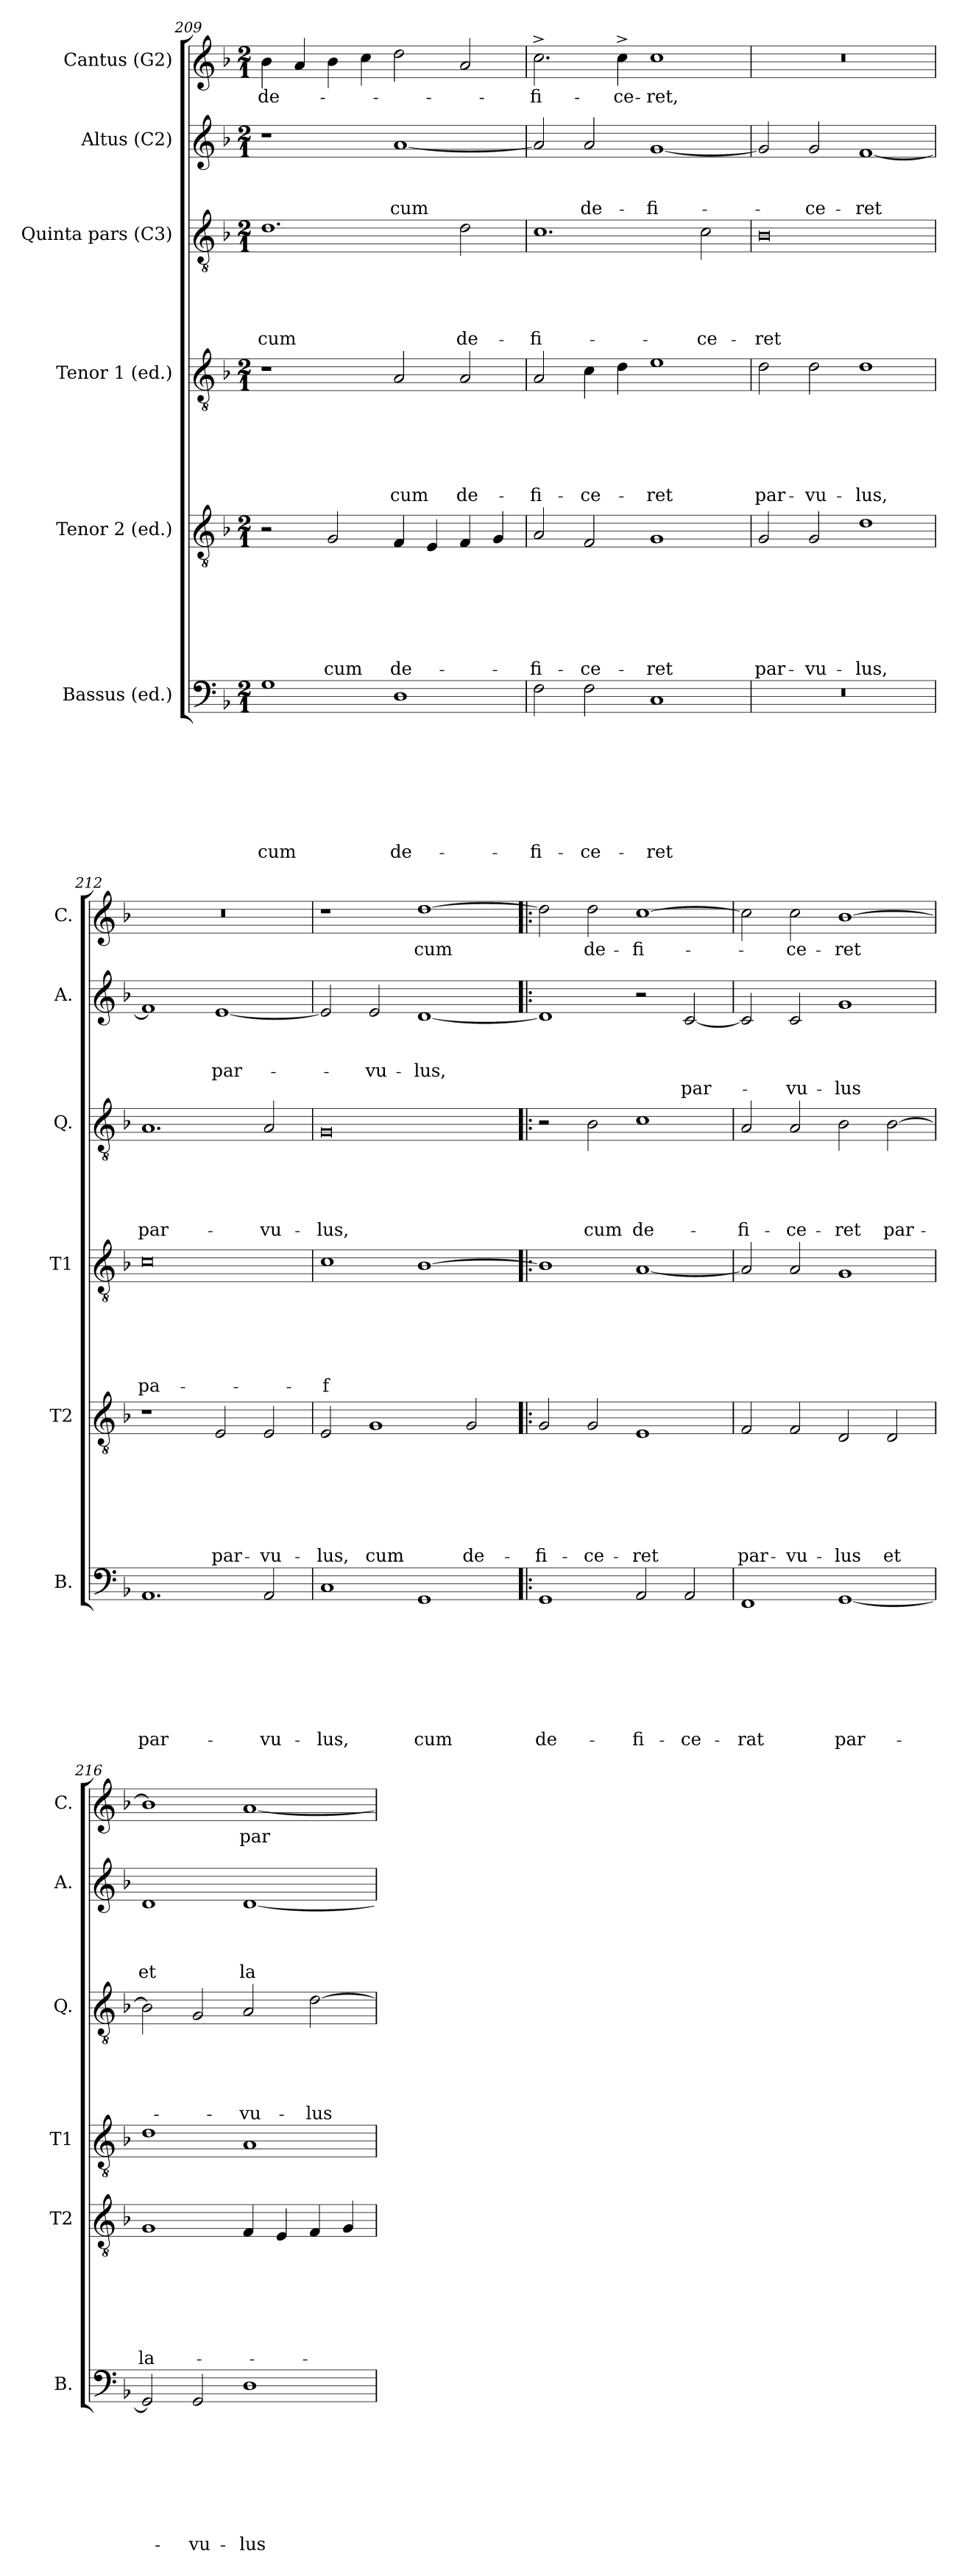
**kern	**text	**text	**text	**text	**text	**text	**text	**text	**kern	**text	**text	**text	**text	**text	**text	**text	**kern	**text	**text	**text	**text	**text	**text	**kern	**text	**text	**text	**text	**text	**kern	**text	**text	**text	**text	**kern	**text
*part6	*part6	*part6	*part6	*part6	*part6	*part6	*part6	*part6	*part5	*part5	*part5	*part5	*part5	*part5	*part5	*part5	*part4	*part4	*part4	*part4	*part4	*part4	*part4	*part3	*part3	*part3	*part3	*part3	*part3	*part2	*part2	*part2	*part2	*part2	*part1	*part1
*staff6	*staff6	*staff6	*staff6	*staff6	*staff6	*staff6	*staff6	*staff6	*staff5	*staff5	*staff5	*staff5	*staff5	*staff5	*staff5	*staff5	*staff4	*staff4	*staff4	*staff4	*staff4	*staff4	*staff4	*staff3	*staff3	*staff3	*staff3	*staff3	*staff3	*staff2	*staff2	*staff2	*staff2	*staff2	*staff1	*staff1
*I"Bassus (ed.)	*	*	*	*	*	*	*	*	*I"Tenor 2 (ed.)	*	*	*	*	*	*	*	*I"Tenor 1 (ed.)	*	*	*	*	*	*	*I"Quinta pars (C3)	*	*	*	*	*	*I"Altus (C2)	*	*	*	*	*I"Cantus (G2)	*
*I'B.	*	*	*	*	*	*	*	*	*I'T2	*	*	*	*	*	*	*	*I'T1	*	*	*	*	*	*	*I'Q.	*	*	*	*	*	*I'A.	*	*	*	*	*I'C.	*
*clefF4	*	*	*	*	*	*	*	*	*clefGv2	*	*	*	*	*	*	*	*clefGv2	*	*	*	*	*	*	*clefGv2	*	*	*	*	*	*clefG2	*	*	*	*	*clefG2	*
*k[b-]	*	*	*	*	*	*	*	*	*k[b-]	*	*	*	*	*	*	*	*k[b-]	*	*	*	*	*	*	*k[b-]	*	*	*	*	*	*k[b-]	*	*	*	*	*k[b-]	*
*F:	*	*	*	*	*	*	*	*	*F:	*	*	*	*	*	*	*	*F:	*	*	*	*	*	*	*F:	*	*	*	*	*	*F:	*	*	*	*	*F:	*
*M2/1	*	*	*	*	*	*	*	*	*M2/1	*	*	*	*	*	*	*	*M2/1	*	*	*	*	*	*	*M2/1	*	*	*	*	*	*M2/1	*	*	*	*	*M2/1	*
=209	=209	=209	=209	=209	=209	=209	=209	=209	=209	=209	=209	=209	=209	=209	=209	=209	=209	=209	=209	=209	=209	=209	=209	=209	=209	=209	=209	=209	=209	=209	=209	=209	=209	=209	=209	=209
!	!	!	!	!	!	!	!	!LO:LY:b	!	!	!	!	!	!	!	!	!	!	!	!	!	!	!	!	!	!	!	!	!LO:LY:b	!	!	!	!	!	!	!LO:LY:b
1G	.	.	.	.	.	.	.	cum	2r	.	.	.	.	.	.	.	1r	.	.	.	.	.	.	1.d	.	.	.	.	cum	1r	.	.	.	.	4b-\	de-
.	.	.	.	.	.	.	.	.	.	.	.	.	.	.	.	.	.	.	.	.	.	.	.	.	.	.	.	.	.	.	.	.	.	.	4a/	.
!	!	!	!	!	!	!	!	!	!	!	!	!	!	!	!	!LO:LY:b	!	!	!	!	!	!	!	!	!	!	!	!	!	!	!	!	!	!	!	!
.	.	.	.	.	.	.	.	.	2G/	.	.	.	.	.	.	cum	.	.	.	.	.	.	.	.	.	.	.	.	.	.	.	.	.	.	4b-\	.
.	.	.	.	.	.	.	.	.	.	.	.	.	.	.	.	.	.	.	.	.	.	.	.	.	.	.	.	.	.	.	.	.	.	.	4cc\	.
!	!	!	!	!	!	!	!	!LO:LY:b	!	!	!	!	!	!	!	!LO:LY:b	!	!	!	!	!	!	!LO:LY:b	!	!	!	!	!	!	!	!	!	!LO:LY:b	!	!	!
1D	.	.	.	.	.	.	.	de-	4F/	.	.	.	.	.	.	de-	2A/	.	.	.	.	.	cum	.	.	.	.	.	.	[<1a	.	.	cum	.	2dd\	.
.	.	.	.	.	.	.	.	.	4E/	.	.	.	.	.	.	.	.	.	.	.	.	.	.	.	.	.	.	.	.	.	.	.	.	.	.	.
!	!	!	!	!	!	!	!	!	!	!	!	!	!	!	!	!	!	!	!	!	!	!	!LO:LY:b	!	!	!	!	!	!LO:LY:b	!	!	!	!	!	!	!
.	.	.	.	.	.	.	.	.	4F/	.	.	.	.	.	.	.	2A/	.	.	.	.	.	de-	2d\	.	.	.	.	de-	.	.	.	.	.	2a/	.
.	.	.	.	.	.	.	.	.	4G/	.	.	.	.	.	.	.	.	.	.	.	.	.	.	.	.	.	.	.	.	.	.	.	.	.	.	.
=210	=210	=210	=210	=210	=210	=210	=210	=210	=210	=210	=210	=210	=210	=210	=210	=210	=210	=210	=210	=210	=210	=210	=210	=210	=210	=210	=210	=210	=210	=210	=210	=210	=210	=210	=210	=210
!	!	!	!	!	!	!	!	!LO:LY:b	!	!	!	!	!	!	!	!LO:LY:b	!	!	!	!	!	!	!LO:LY:b	!	!	!	!	!	!LO:LY:b	!	!	!	!	!	!	!LO:LY:b
2F\	.	.	.	.	.	.	.	-fi-	2A/	.	.	.	.	.	.	-fi-	2A/	.	.	.	.	.	-fi-	1.c	.	.	.	.	-fi-	2a/]	.	.	.	.	2.cc^>\	-fi-
!	!	!	!	!	!	!	!	!LO:LY:b	!	!	!	!	!	!	!	!LO:LY:b	!	!	!	!	!	!	!LO:LY:b	!	!	!	!	!	!	!	!	!	!LO:LY:b	!	!	!
2F\	.	.	.	.	.	.	.	-ce-	2F/	.	.	.	.	.	.	-ce-	4c\	.	.	.	.	.	-ce-	.	.	.	.	.	.	2a/	.	.	de-	.	.	.
!	!	!	!	!	!	!	!	!	!	!	!	!	!	!	!	!	!	!	!	!	!	!	!	!	!	!	!	!	!	!	!	!	!	!	!	!LO:LY:b
.	.	.	.	.	.	.	.	.	.	.	.	.	.	.	.	.	4d\	.	.	.	.	.	.	.	.	.	.	.	.	.	.	.	.	.	4cc^>\	-ce-
!	!	!	!	!	!	!	!	!LO:LY:b	!	!	!	!	!	!	!	!LO:LY:b	!	!	!	!	!	!	!LO:LY:b	!	!	!	!	!	!	!	!	!	!LO:LY:b	!	!	!LO:LY:b:rj
1C	.	.	.	.	.	.	.	-ret	1G	.	.	.	.	.	.	-ret	1e	.	.	.	.	.	-ret	.	.	.	.	.	.	[<1g	.	.	-fi-	.	1cc	-ret,
!	!	!	!	!	!	!	!	!	!	!	!	!	!	!	!	!	!	!	!	!	!	!	!	!	!	!	!	!	!LO:LY:b	!	!	!	!	!	!	!
.	.	.	.	.	.	.	.	.	.	.	.	.	.	.	.	.	.	.	.	.	.	.	.	2c\	.	.	.	.	-ce-	.	.	.	.	.	.	.
=211	=211	=211	=211	=211	=211	=211	=211	=211	=211	=211	=211	=211	=211	=211	=211	=211	=211	=211	=211	=211	=211	=211	=211	=211	=211	=211	=211	=211	=211	=211	=211	=211	=211	=211	=211	=211
!	!	!	!	!	!	!	!	!	!	!	!	!	!	!	!	!LO:LY:b	!	!	!	!	!	!	!LO:LY:b	!	!	!	!	!	!LO:LY:b:rj	!	!	!	!	!	!	!
0r	.	.	.	.	.	.	.	.	2G/	.	.	.	.	.	.	par-	2d\	.	.	.	.	.	par-	0B-	.	.	.	.	-ret	2g/]	.	.	.	.	0r	.
!	!	!	!	!	!	!	!	!	!	!	!	!	!	!	!	!LO:LY:b	!	!	!	!	!	!	!LO:LY:b	!	!	!	!	!	!	!	!	!	!LO:LY:b	!	!	!
.	.	.	.	.	.	.	.	.	2G/	.	.	.	.	.	.	-vu-	2d\	.	.	.	.	.	-vu-	.	.	.	.	.	.	2g/	.	.	-ce-	.	.	.
!	!	!	!	!	!	!	!	!	!	!	!	!	!	!	!	!LO:LY:b	!	!	!	!	!	!	!LO:LY:b	!	!	!	!	!	!	!	!	!	!LO:LY:b	!	!	!
.	.	.	.	.	.	.	.	.	1d	.	.	.	.	.	.	-lus,	1d	.	.	.	.	.	-lus,	.	.	.	.	.	.	[<1f	.	.	-ret	.	.	.
=212	=212	=212	=212	=212	=212	=212	=212	=212	=212	=212	=212	=212	=212	=212	=212	=212	=212	=212	=212	=212	=212	=212	=212	=212	=212	=212	=212	=212	=212	=212	=212	=212	=212	=212	=212	=212
!	!	!	!	!	!	!	!	!LO:LY:b	!	!	!	!	!	!	!	!	!	!	!	!	!	!	!LO:LY:b:rj	!	!	!	!	!	!LO:LY:b	!	!	!	!	!	!	!
1.AA	.	.	.	.	.	.	.	par-	1r	.	.	.	.	.	.	.	0c	.	.	.	.	.	pa-	1.A	.	.	.	.	par-	1f]	.	.	.	.	0r	.
!	!	!	!	!	!	!	!	!	!	!	!	!	!	!	!	!LO:LY:b	!	!	!	!	!	!	!	!	!	!	!	!	!	!	!	!	!LO:LY:b	!	!	!
.	.	.	.	.	.	.	.	.	2E/	.	.	.	.	.	.	par-	.	.	.	.	.	.	.	.	.	.	.	.	.	[<1e	.	.	par-	.	.	.
!	!	!	!	!	!	!	!	!LO:LY:b	!	!	!	!	!	!	!	!LO:LY:b	!	!	!	!	!	!	!	!	!	!	!	!	!LO:LY:b	!	!	!	!	!	!	!
2AA/	.	.	.	.	.	.	.	-vu-	2E/	.	.	.	.	.	.	-vu-	.	.	.	.	.	.	.	2A/	.	.	.	.	-vu-	.	.	.	.	.	.	.
=213	=213	=213	=213	=213	=213	=213	=213	=213	=213	=213	=213	=213	=213	=213	=213	=213	=213	=213	=213	=213	=213	=213	=213	=213	=213	=213	=213	=213	=213	=213	=213	=213	=213	=213	=213	=213
!	!	!	!	!	!	!	!	!LO:LY:b	!	!	!	!	!	!	!	!LO:LY:b	!	!	!	!	!	!	!LO:LY:b	!	!	!	!	!	!LO:LY:b	!	!	!	!	!	!	!
1C	.	.	.	.	.	.	.	-lus,	2E/	.	.	.	.	.	.	-lus,	1c	.	.	.	.	.	-f	0G	.	.	.	.	-lus,	2e/]	.	.	.	.	1r	.
!	!	!	!	!	!	!	!	!	!	!	!	!	!	!	!	!LO:LY:b	!	!	!	!	!	!	!	!	!	!	!	!	!	!	!	!	!LO:LY:b	!	!	!
.	.	.	.	.	.	.	.	.	1G	.	.	.	.	.	.	cum	.	.	.	.	.	.	.	.	.	.	.	.	.	2e/	.	.	-vu-	.	.	.
!	!	!	!	!	!	!	!	!LO:LY:b	!	!	!	!	!	!	!	!	!	!	!	!	!	!	!	!	!	!	!	!	!	!	!	!	!LO:LY:b	!	!	!LO:LY:b
1GG	.	.	.	.	.	.	.	cum	.	.	.	.	.	.	.	.	[<1B-	.	.	.	.	.	.	.	.	.	.	.	.	[<1d	.	.	-lus,	.	[<1dd	cum
!	!	!	!	!	!	!	!	!	!	!	!	!	!	!	!	!LO:LY:b	!	!	!	!	!	!	!	!	!	!	!	!	!	!	!	!	!	!	!	!
.	.	.	.	.	.	.	.	.	2G/	.	.	.	.	.	.	de-	.	.	.	.	.	.	.	.	.	.	.	.	.	.	.	.	.	.	.	.
!!LO:LB:g=z
=214!|:	=214!|:	=214!|:	=214!|:	=214!|:	=214!|:	=214!|:	=214!|:	=214!|:	=214!|:	=214!|:	=214!|:	=214!|:	=214!|:	=214!|:	=214!|:	=214!|:	=214!|:	=214!|:	=214!|:	=214!|:	=214!|:	=214!|:	=214!|:	=214!|:	=214!|:	=214!|:	=214!|:	=214!|:	=214!|:	=214!|:	=214!|:	=214!|:	=214!|:	=214!|:	=214!|:	=214!|:
!	!	!	!	!	!	!	!	!LO:LY:b	!	!	!	!	!	!	!	!LO:LY:b	!	!	!	!	!	!	!	!	!	!	!	!	!	!	!	!	!	!	!	!
1GG	.	.	.	.	.	.	.	de-	2G/	.	.	.	.	.	.	-fi-	1B-]	.	.	.	.	.	.	2r	.	.	.	.	.	1d]	.	.	.	.	2dd\]	.
!	!	!	!	!	!	!	!	!	!	!	!	!	!	!	!	!LO:LY:b	!	!	!	!	!	!	!	!	!	!	!	!	!LO:LY:b	!	!	!	!	!	!	!LO:LY:b
.	.	.	.	.	.	.	.	.	2G/	.	.	.	.	.	.	-ce-	.	.	.	.	.	.	.	2B-\	.	.	.	.	cum	.	.	.	.	.	2dd\	de-
!	!	!	!	!	!	!	!	!LO:LY:b	!	!	!	!	!	!	!	!LO:LY:b	!	!	!	!	!	!	!	!	!	!	!	!	!LO:LY:b	!	!	!	!	!	!	!LO:LY:b
2AA/	.	.	.	.	.	.	.	-fi-	1E	.	.	.	.	.	.	-ret	[<1A	.	.	.	.	.	.	1c	.	.	.	.	de-	2r	.	.	.	.	[>1cc	-fi-
!	!	!	!	!	!	!	!	!LO:LY:b	!	!	!	!	!	!	!	!	!	!	!	!	!	!	!	!	!	!	!	!	!	!	!	!	!	!LO:LY:b	!	!
2AA/	.	.	.	.	.	.	.	-ce-	.	.	.	.	.	.	.	.	.	.	.	.	.	.	.	.	.	.	.	.	.	[<2c/	.	.	.	par-	.	.
=215	=215	=215	=215	=215	=215	=215	=215	=215	=215	=215	=215	=215	=215	=215	=215	=215	=215	=215	=215	=215	=215	=215	=215	=215	=215	=215	=215	=215	=215	=215	=215	=215	=215	=215	=215	=215
!	!	!	!	!	!	!	!	!LO:LY:b	!	!	!	!	!	!	!	!LO:LY:b	!	!	!	!	!	!	!	!	!	!	!	!	!LO:LY:b	!	!	!	!	!	!	!
1FF	.	.	.	.	.	.	.	-rat	2F/	.	.	.	.	.	.	par-	2A/]	.	.	.	.	.	.	2A/	.	.	.	.	-fi-	2c/]	.	.	.	.	2cc\]	.
!	!	!	!	!	!	!	!	!	!	!	!	!	!	!	!	!LO:LY:b	!	!	!	!	!	!	!	!	!	!	!	!	!LO:LY:b	!	!	!	!	!LO:LY:b	!	!LO:LY:b
.	.	.	.	.	.	.	.	.	2F/	.	.	.	.	.	.	-vu-	2A/	.	.	.	.	.	.	2A/	.	.	.	.	-ce-	2c/	.	.	.	-vu-	2cc\	-ce-
!	!	!	!	!	!	!	!	!LO:LY:b	!	!	!	!	!	!	!	!LO:LY:b	!	!	!	!	!	!	!	!	!	!	!	!	!LO:LY:b	!	!	!	!	!LO:LY:b	!	!LO:LY:b
[<1GG	.	.	.	.	.	.	.	par-	2D/	.	.	.	.	.	.	-lus	1G	.	.	.	.	.	.	2B-\	.	.	.	.	-ret	1g	.	.	.	-lus	[>1b-	-ret
!	!	!	!	!	!	!	!	!	!	!	!	!	!	!	!	!LO:LY:b	!	!	!	!	!	!	!	!	!	!	!	!	!LO:LY:b	!	!	!	!	!	!	!
.	.	.	.	.	.	.	.	.	2D/	.	.	.	.	.	.	et	.	.	.	.	.	.	.	[>2B-\	.	.	.	.	par-	.	.	.	.	.	.	.
=216	=216	=216	=216	=216	=216	=216	=216	=216	=216	=216	=216	=216	=216	=216	=216	=216	=216	=216	=216	=216	=216	=216	=216	=216	=216	=216	=216	=216	=216	=216	=216	=216	=216	=216	=216	=216
!	!	!	!	!	!	!	!	!	!	!	!	!	!	!	!	!LO:LY:b	!	!	!	!	!	!	!	!	!	!	!	!	!	!	!	!	!	!LO:LY:b	!	!
2GG/]	.	.	.	.	.	.	.	.	1G	.	.	.	.	.	.	la-	1d	.	.	.	.	.	.	2B-\]	.	.	.	.	.	1d	.	.	.	et	1b-]	.
!	!	!	!	!	!	!	!	!LO:LY:b	!	!	!	!	!	!	!	!	!	!	!	!	!	!	!	!	!	!	!	!	!	!	!	!	!	!	!	!
2GG/	.	.	.	.	.	.	.	-vu-	.	.	.	.	.	.	.	.	.	.	.	.	.	.	.	2G/	.	.	.	.	.	.	.	.	.	.	.	.
!	!	!	!	!	!	!	!	!LO:LY:b	!	!	!	!	!	!	!	!	!	!	!	!	!	!	!	!	!	!	!	!	!LO:LY:b	!	!	!	!	!LO:LY:b	!	!LO:LY:b
1D	.	.	.	.	.	.	.	-lus	4F/	.	.	.	.	.	.	.	1A	.	.	.	.	.	.	2A/	.	.	.	.	-vu-	[<1d	.	.	.	la-	[<1a	par-
.	.	.	.	.	.	.	.	.	4E/	.	.	.	.	.	.	.	.	.	.	.	.	.	.	.	.	.	.	.	.	.	.	.	.	.	.	.
!	!	!	!	!	!	!	!	!	!	!	!	!	!	!	!	!	!	!	!	!	!	!	!	!	!	!	!	!	!LO:LY:b	!	!	!	!	!	!	!
.	.	.	.	.	.	.	.	.	4F/	.	.	.	.	.	.	.	.	.	.	.	.	.	.	[>2d\	.	.	.	.	-lus	.	.	.	.	.	.	.
.	.	.	.	.	.	.	.	.	4G/	.	.	.	.	.	.	.	.	.	.	.	.	.	.	.	.	.	.	.	.	.	.	.	.	.	.	.
=	=	=	=	=	=	=	=	=	=	=	=	=	=	=	=	=	=	=	=	=	=	=	=	=	=	=	=	=	=	=	=	=	=	=	=	=
*-	*-	*-	*-	*-	*-	*-	*-	*-	*-	*-	*-	*-	*-	*-	*-	*-	*-	*-	*-	*-	*-	*-	*-	*-	*-	*-	*-	*-	*-	*-	*-	*-	*-	*-	*-	*-
